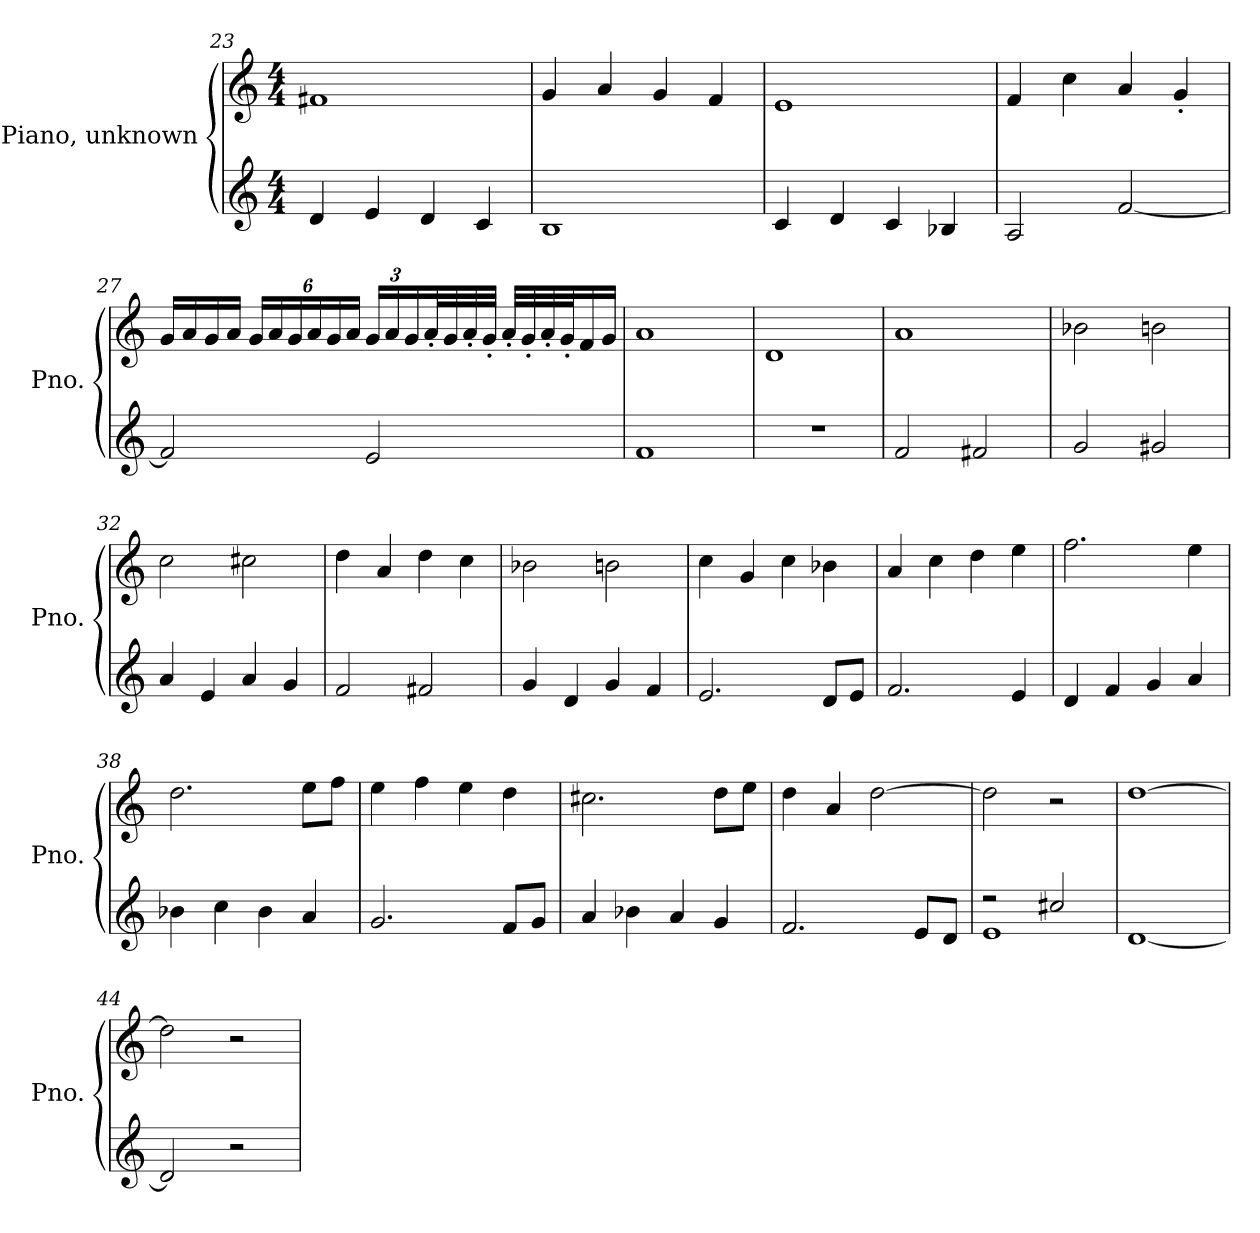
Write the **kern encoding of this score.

**kern	**kern
*part1	*part1
*staff2	*staff1
*I"Piano, unknown	*
*I'Pno.	*
*clefG2	*clefG2
*k[]	*k[]
*M4/4	*M4/4
=23	=23
4d/	1f#X
4e/	.
4d/	.
4c/	.
!!LO:LB:g=z
=24	=24
1B	4g/
.	4a/
.	4g/
.	4f/
=25	=25
4c/	1e
4d/	.
4c/	.
4B-X/	.
=26	=26
2A/	4f/
.	4cc\
[2f/	4a/
.	4g'/
=27	=27
2f/]	16g/LL
.	16a/
.	16g/
.	16a/JJ
*	*Xbrackettup
.	24g/LL
.	24a/
.	24g/
.	24a/
.	24g/
.	24a/JJ
2e/	24g/LL
.	24a/
.	24g/
.	32a'/L
.	32g/
.	32a'/
.	32g'/JJJ
.	32a'/LLL
.	32g'/
.	32a'/
.	32g'/J
.	16f/
.	16g/JJ
=28	=28
1f	1a
=29	=29
1r	1d
!!LO:LB:g=z
=30	=30
2f/	1a
2f#X/	.
=31	=31
2g/	2b-X\
2g#X/	2bn\
=32	=32
4a/	2cc\
4e/	.
4a/	2cc#X\
4g/	.
=33	=33
2f/	4dd\
.	4a/
2f#X/	4dd\
.	4cc\
=34	=34
4g/	2b-X\
4d/	.
4g/	2bn\
4f/	.
=35	=35
2.e/	4cc\
.	4g/
.	4cc\
8d/L	4b-X\
8e/J	.
=36	=36
2.f/	4a/
.	4cc\
.	4dd\
4e/	4ee\
=37	=37
4d/	2.ff\
4f/	.
4g/	.
4a/	4ee\
!!LO:LB:g=z
=38	=38
4b-X\	2.dd\
4cc\	.
4b-\	.
4a/	8ee\L
.	8ff\J
=39	=39
2.g/	4ee\
.	4ff\
.	4ee\
8f/L	4dd\
8g/J	.
=40	=40
4a/	2.cc#X\
4b-X\	.
4a/	.
4g/	8dd\L
.	8ee\J
=41	=41
2.f/	4dd\
.	4a/
.	[2dd\
8e/L	.
8d/J	.
=42	=42
*^	*
2r	1e	2dd\]
2cc#X/	.	2r
*v	*v	*
=43	=43
[1d	[1dd
=44	=44
2d/]	2dd\]
2r	2r
=	=
*-	*-
